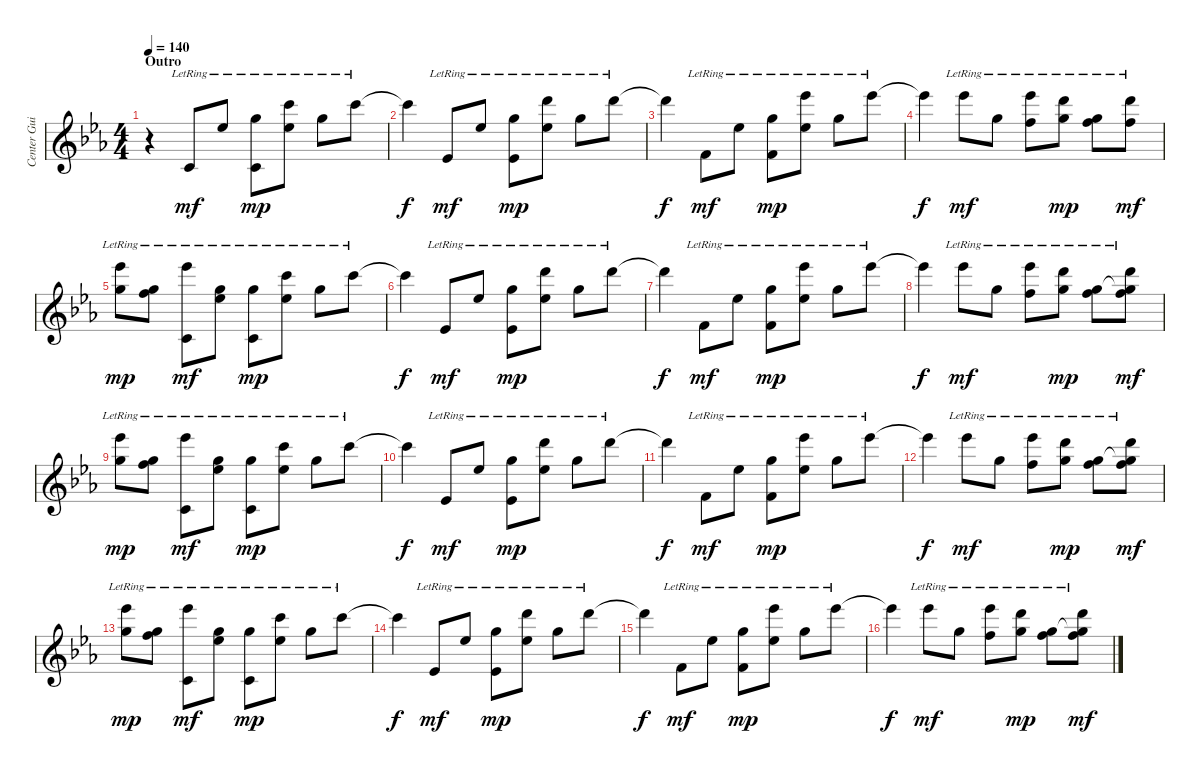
\track ("Center Guitar (Delay)" "Center Gui") {instrument electricguitarjazz}
\staff {score}
\tuning (D4 A3 F3 C3 G2 C2) {hide}
\ts (4 4)
\section ("" "Outro")
\tempo 140
\clef g2
\ks eb
r.4{dy mf} 12.6{lr}.8 15.4{lr}.8 (14.3{lr} 12.6{lr}).8{dy mp} (15.2{lr} 15.4{lr}).8 14.3{lr}.8 15.2{lr}.8 |
15.2{t}.4{dy f} 15.6{lr}.8{dy mf} 15.4{lr}.8 (14.3{lr} 15.6{lr}).8{dy mp} (17.2{lr} 15.4{lr}).8 14.3{lr}.8 17.2{lr}.8 |
17.2{t}.4{dy f} 17.6{lr}.8{dy mf} 15.4{lr}.8 (14.3{lr} 17.6{lr}).8{dy mp} (13.1{lr} 15.4{lr}).8 14.3{lr}.8 13.1{lr}.8 |
13.1{t}.4{dy f} 13.1{lr}.8{dy mf} 14.3{lr}.8 (13.1{lr} 17.4{lr}).8 (12.1{lr} 14.3{lr}).8{dy mp} (14.3{lr} 17.4{lr}).8 (12.1{lr} 17.4{lr}).8{dy mf} |
(13.1{lr} 14.3{lr}).8{dy mp} (14.3{lr} 17.4{lr}).8 (13.1{lr} 12.6{lr}).8{dy mf} (14.3{lr} 15.4{lr}).8 (14.3{lr} 12.6{lr}).8{dy mp} (15.2{lr} 15.4{lr}).8 14.3{lr}.8 15.2{lr}.8 |
15.2{t}.4{dy f} 15.6{lr}.8{dy mf} 15.4{lr}.8 (14.3{lr} 15.6{lr}).8{dy mp} (17.2{lr} 15.4{lr}).8 14.3{lr}.8 17.2{lr}.8 |
17.2{t}.4{dy f} 17.6{lr}.8{dy mf} 15.4{lr}.8 (14.3{lr} 17.6{lr}).8{dy mp} (13.1{lr} 15.4{lr}).8 14.3{lr}.8 13.1{lr}.8 |
13.1{t}.4{dy f} 13.1{lr}.8{dy mf} 14.3{lr}.8 (13.1{lr} 17.4{lr}).8 (12.1{lr} 14.3{lr}).8{dy mp} (14.3{lr} 17.4{lr}).8 (12.1{lr} 14.3{t} 17.4{lr}).8{dy mf} |
(13.1{lr} 14.3{lr}).8{dy mp volume 3} (14.3{lr} 17.4{lr}).8 (13.1{lr} 12.6{lr}).8{dy mf} (14.3{lr} 15.4{lr}).8 (14.3{lr} 12.6{lr}).8{dy mp} (15.2{lr} 15.4{lr}).8 14.3{lr}.8 15.2{lr}.8 |
15.2{t}.4{dy f} 15.6{lr}.8{dy mf} 15.4{lr}.8 (14.3{lr} 15.6{lr}).8{dy mp} (17.2{lr} 15.4{lr}).8 14.3{lr}.8 17.2{lr}.8 |
17.2{t}.4{dy f} 17.6{lr}.8{dy mf} 15.4{lr}.8 (14.3{lr} 17.6{lr}).8{dy mp} (13.1{lr} 15.4{lr}).8 14.3{lr}.8 13.1{lr}.8 |
13.1{t}.4{dy f} 13.1{lr}.8{dy mf} 14.3{lr}.8 (13.1{lr} 17.4{lr}).8 (12.1{lr} 14.3{lr}).8{dy mp} (14.3{lr} 17.4{lr}).8 (12.1{lr} 14.3{t} 17.4{lr}).8{dy mf} |
(13.1{lr} 14.3{lr}).8{dy mp volume 0} (14.3{lr} 17.4{lr}).8 (13.1{lr} 12.6{lr}).8{dy mf} (14.3{lr} 15.4{lr}).8 (14.3{lr} 12.6{lr}).8{dy mp} (15.2{lr} 15.4{lr}).8 14.3{lr}.8 15.2{lr}.8 |
15.2{t}.4{dy f} 15.6{lr}.8{dy mf} 15.4{lr}.8 (14.3{lr} 15.6{lr}).8{dy mp} (17.2{lr} 15.4{lr}).8 14.3{lr}.8 17.2{lr}.8 |
17.2{t}.4{dy f} 17.6{lr}.8{dy mf} 15.4{lr}.8 (14.3{lr} 17.6{lr}).8{dy mp} (13.1{lr} 15.4{lr}).8 14.3{lr}.8 13.1{lr}.8 |
13.1{t}.4{dy f} 13.1{lr}.8{dy mf} 14.3{lr}.8 (13.1{lr} 17.4{lr}).8 (12.1{lr} 14.3{lr}).8{dy mp} (14.3{lr} 17.4{lr}).8 (12.1{lr} 14.3{t} 17.4{lr}).8{dy mf}
